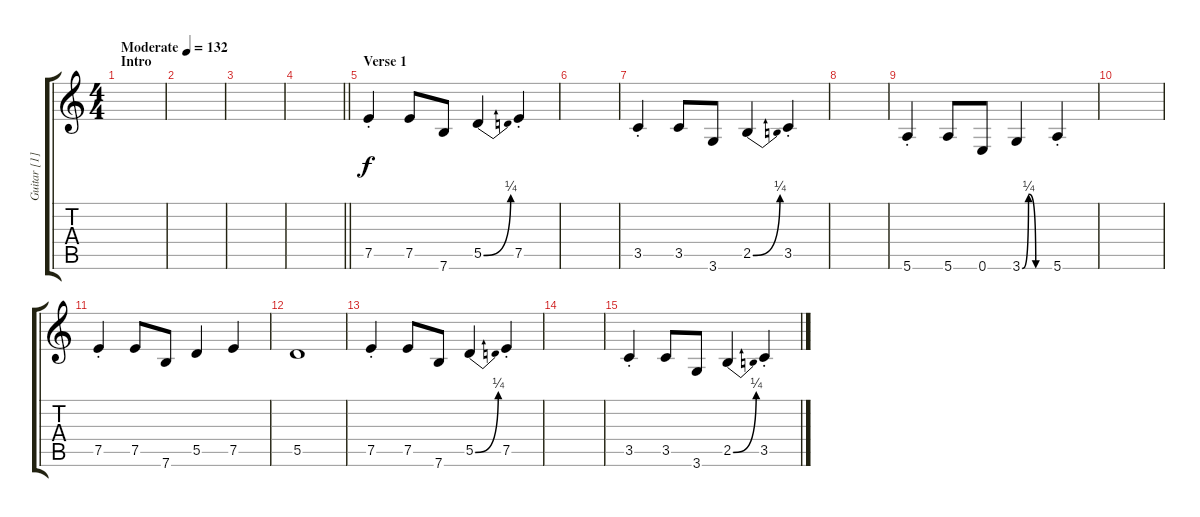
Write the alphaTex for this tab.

\track ("Guitar [1]" "Guitar [1]") {instrument overdrivenguitar}
\staff {score tabs}
\tuning (E4 B3 G3 D3 A2 E2) {hide}
\ts (4 4)
\section ("" "Intro")
\tempo (132 "Moderate")
\clef g2
\ks c
|
|
|
\barLineRight lightlight
|
\section ("" "Verse 1")
7.5{st}.4 7.5.8 7.6.8 5.5{be (bend 0 0 60 1)}.4 7.5{st}.4 |
|
3.5{st}.4 3.5.8 3.6.8 2.5{be (bend 0 0 60 1)}.4 3.5{st}.4 |
|
5.6{st}.4 5.6.8 0.6.8 3.6{be (custom 0 0 14 1 30 0 60 0)}.4 5.6{st}.4 |
|
7.5{st}.4 7.5.8 7.6.8 5.5.4 7.5.4 |
5.5.1 |
7.5{st}.4 7.5.8 7.6.8 5.5{be (bend 0 0 60 1)}.4 7.5{st}.4 |
|
3.5{st}.4 3.5.8 3.6.8 2.5{be (bend 0 0 60 1)}.4 3.5{st}.4
